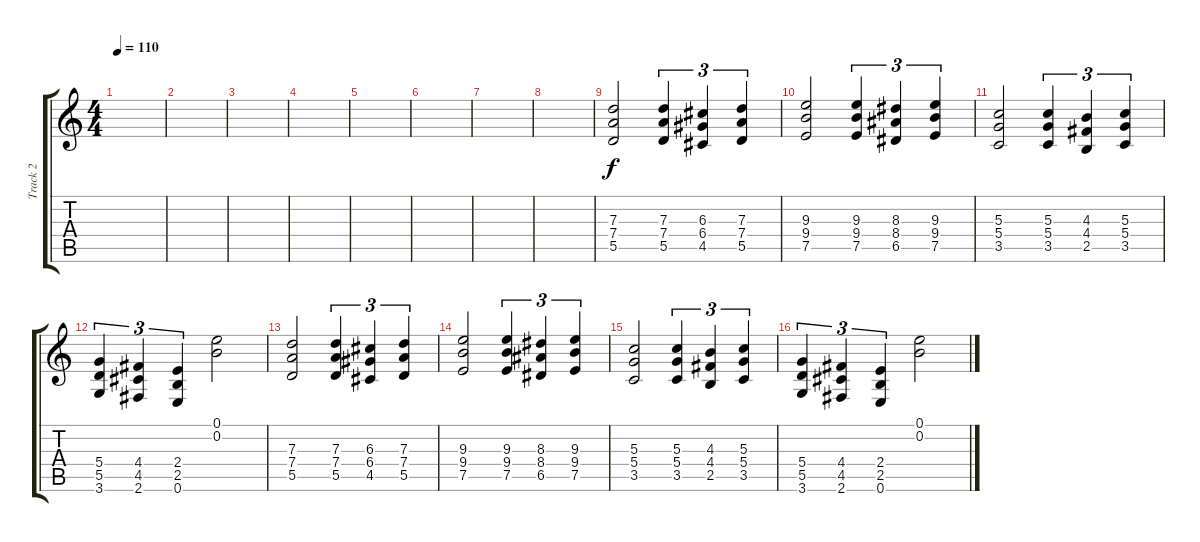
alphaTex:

\track ("Track 2" "Track 2") {instrument distortionguitar}
\staff {score tabs}
\tuning (E4 B3 G3 D3 A2 E2) {hide}
\ts (4 4)
\tempo 110
\clef g2
\ks c
|
|
|
|
|
|
|
|
(7.3 7.4 5.5).2{balance 0} (7.3 7.4 5.5).4{tu (3 2)} (6.3 6.4 4.5).4{tu (3 2)} (7.3 7.4 5.5).4{tu (3 2)} |
(9.3 9.4 7.5).2 (9.3 9.4 7.5).4{tu (3 2)} (8.3 8.4 6.5).4{tu (3 2)} (9.3 9.4 7.5).4{tu (3 2)} |
(5.3 5.4 3.5).2 (5.3 5.4 3.5).4{tu (3 2)} (4.3 4.4 2.5).4{tu (3 2)} (5.3 5.4 3.5).4{tu (3 2)} |
(5.4 5.5 3.6).4{tu (3 2)} (4.4 4.5 2.6).4{tu (3 2)} (2.4 2.5 0.6).4{tu (3 2)} (0.1 0.2).2 |
(7.3 7.4 5.5).2 (7.3 7.4 5.5).4{tu (3 2)} (6.3 6.4 4.5).4{tu (3 2)} (7.3 7.4 5.5).4{tu (3 2)} |
(9.3 9.4 7.5).2 (9.3 9.4 7.5).4{tu (3 2)} (8.3 8.4 6.5).4{tu (3 2)} (9.3 9.4 7.5).4{tu (3 2)} |
(5.3 5.4 3.5).2 (5.3 5.4 3.5).4{tu (3 2)} (4.3 4.4 2.5).4{tu (3 2)} (5.3 5.4 3.5).4{tu (3 2)} |
(5.4 5.5 3.6).4{tu (3 2)} (4.4 4.5 2.6).4{tu (3 2)} (2.4 2.5 0.6).4{tu (3 2)} (0.1 0.2).2
